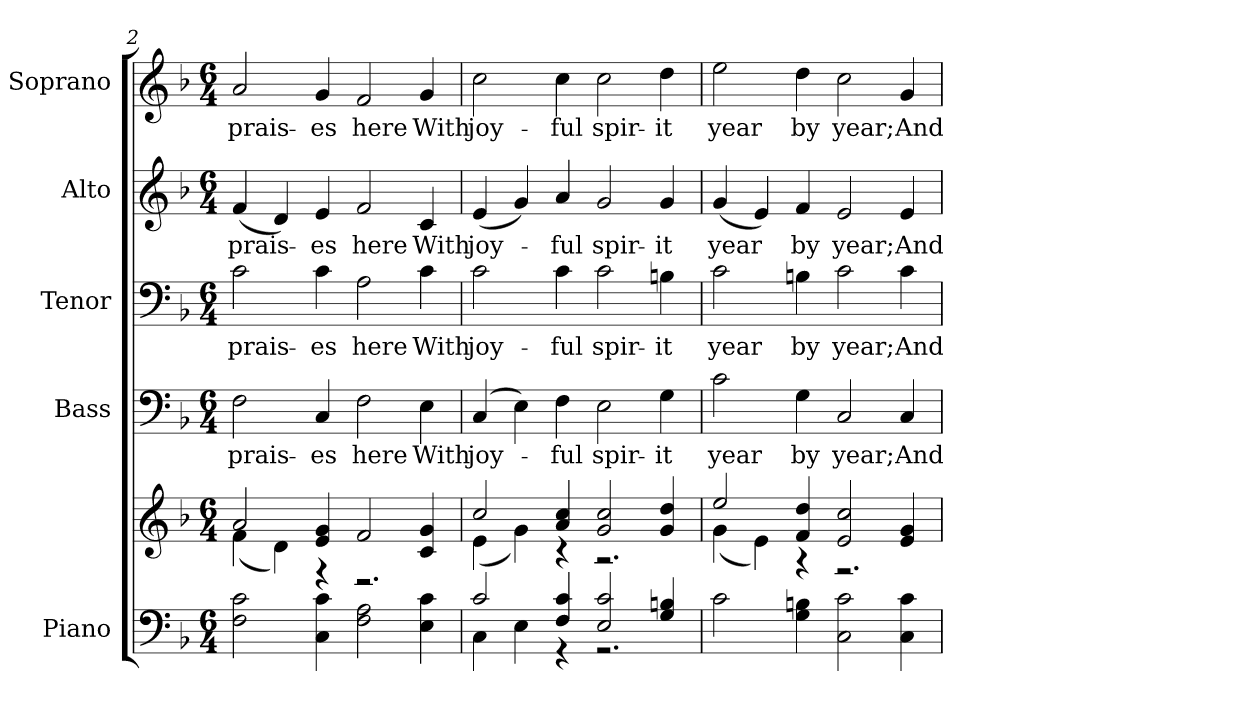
**kern	**kern	**kern	**text	**kern	**text	**kern	**text	**kern	**text
*part5	*part5	*part4	*part4	*part3	*part3	*part2	*part2	*part1	*part1
*staff6	*staff5	*staff4	*staff4	*staff3	*staff3	*staff2	*staff2	*staff1	*staff1
*I"Piano	*	*I"Bass	*	*I"Tenor	*	*I"Alto	*	*I"Soprano	*
*I'Pno.	*	*I'B.	*	*I'T.	*	*I'A.	*	*I'S.	*
*clefF4	*clefG2	*clefF4	*	*clefF4	*	*clefG2	*	*clefG2	*
*k[b-]	*k[b-]	*k[b-]	*	*k[b-]	*	*k[b-]	*	*k[b-]	*
*F:	*F:	*F:	*	*F:	*	*F:	*	*F:	*
*M6/4	*M6/4	*M6/4	*	*M6/4	*	*M6/4	*	*M6/4	*
=2	=2	=2	=2	=2	=2	=2	=2	=2	=2
*	*^	*	*	*	*	*	*	*	*
!	!	!	!	!LO:LY:b:color=#000000	!	!	!	!	!	!
!	!	!	!	!	!	!LO:LY:b:color=#000000	!	!	!	!
!	!	!	!	!	!	!	!	!LO:LY:b:color=#000000	!	!
!	!	!	!	!	!	!	!	!	!	!LO:LY:b:color=#000000
2Fi\ 2ci	2ai/	(4fi\	2Fi\	prais-	2ci\	prais-	(4fi/	prais-	2ai/	prais-
.	.	4di\)	.	.	.	.	4di/)	.	.	.
!	!	!	!	!LO:LY:b:color=#000000	!	!	!	!	!	!
!	!	!	!	!	!	!LO:LY:b:color=#000000	!	!	!	!
!	!	!	!	!	!	!	!	!LO:LY:b:color=#000000	!	!
!	!	!	!	!	!	!	!	!	!	!LO:LY:b:color=#000000
4Ci\ 4ci	4ei/ 4gi	4r	4Ci/	-es	4ci\	-es	4ei/	-es	4gi/	-es
!	!	!	!	!LO:LY:b:color=#000000	!	!	!	!	!	!
!	!	!	!	!	!	!LO:LY:b:color=#000000	!	!	!	!
!	!	!	!	!	!	!	!	!LO:LY:b:color=#000000	!	!
!	!	!	!	!	!	!	!	!	!	!LO:LY:b:color=#000000
2Fi\ 2Ai	2fi/	2.r	2Fi\	here	2Ai\	here	2fi/	here	2fi/	here
!	!	!	!	!LO:LY:b:color=#000000	!	!	!	!	!	!
!	!	!	!	!	!	!LO:LY:b:color=#000000	!	!	!	!
!	!	!	!	!	!	!	!	!LO:LY:b:color=#000000	!	!
!	!	!	!	!	!	!	!	!	!	!LO:LY:b:color=#000000
4Ei\ 4ci	4ci/ 4gi	.	4Ei\	With	4ci\	With	4ci/	With	4gi/	With
!!LO:PB:g=z
=3	=3	=3	=3	=3	=3	=3	=3	=3	=3	=3
*^	*	*	*	*	*	*	*	*	*	*
!	!	!	!	!	!LO:LY:b:color=#000000	!	!	!	!	!	!
!	!	!	!	!	!	!	!LO:LY:b:color=#000000	!	!	!	!
!	!	!	!	!	!	!	!	!	!LO:LY:b:color=#000000	!	!
!	!	!	!	!	!	!	!	!	!	!	!LO:LY:b:color=#000000
2ci/	4Ci\	2cci/	(4ei\	(4Ci/	joy-	2ci\	joy-	(4ei/	joy-	2cci\	joy-
.	4Ei\	.	4gi\)	4Ei\)	.	.	.	4gi/)	.	.	.
!	!	!	!	!	!LO:LY:b:color=#000000	!	!	!	!	!	!
!	!	!	!	!	!	!	!LO:LY:b:color=#000000	!	!	!	!
!	!	!	!	!	!	!	!	!	!LO:LY:b:color=#000000	!	!
!	!	!	!	!	!	!	!	!	!	!	!LO:LY:b:color=#000000
4Fi/ 4ci	4r	4ai/ 4cci	4r	4Fi\	-ful	4ci\	-ful	4ai/	-ful	4cci\	-ful
!	!	!	!	!	!LO:LY:b:color=#000000	!	!	!	!	!	!
!	!	!	!	!	!	!	!LO:LY:b:color=#000000	!	!	!	!
!	!	!	!	!	!	!	!	!	!LO:LY:b:color=#000000	!	!
!	!	!	!	!	!	!	!	!	!	!	!LO:LY:b:color=#000000
2Ei/ 2ci	2.r	2gi/ 2cci	2.r	2Ei\	spir-	2ci\	spir-	2gi/	spir-	2cci\	spir-
!	!	!	!	!	!LO:LY:b:color=#000000	!	!	!	!	!	!
!	!	!	!	!	!	!	!LO:LY:b:color=#000000	!	!	!	!
!	!	!	!	!	!	!	!	!	!LO:LY:b:color=#000000	!	!
!	!	!	!	!	!	!	!	!	!	!	!LO:LY:b:color=#000000
4Gi/ 4Bni	.	4gi/ 4ddi	.	4Gi\	-it	4Bni\	-it	4gi/	-it	4ddi\	-it
*v	*v	*	*	*	*	*	*	*	*	*	*
=4	=4	=4	=4	=4	=4	=4	=4	=4	=4	=4
!	!	!	!	!LO:LY:b:color=#000000	!	!	!	!	!	!
!	!	!	!	!	!	!LO:LY:b:color=#000000	!	!	!	!
!	!	!	!	!	!	!	!	!LO:LY:b:color=#000000	!	!
!	!	!	!	!	!	!	!	!	!	!LO:LY:b:color=#000000
2ci\	2eei/	(4gi\	2ci\	year	2ci\	year	(4gi/	year	2eei\	year
.	.	4ei\)	.	.	.	.	4ei/)	.	.	.
!	!	!	!	!LO:LY:b:color=#000000	!	!	!	!	!	!
!	!	!	!	!	!	!LO:LY:b:color=#000000	!	!	!	!
!	!	!	!	!	!	!	!	!LO:LY:b:color=#000000	!	!
!	!	!	!	!	!	!	!	!	!	!LO:LY:b:color=#000000
4Gi\ 4Bni	4fi/ 4ddi	4r	4Gi\	by	4Bni\	by	4fi/	by	4ddi\	by
!	!	!	!	!LO:LY:b:color=#000000	!	!	!	!	!	!
!	!	!	!	!	!	!LO:LY:b:color=#000000	!	!	!	!
!	!	!	!	!	!	!	!	!LO:LY:b:color=#000000	!	!
!	!	!	!	!	!	!	!	!	!	!LO:LY:b:color=#000000
2Ci\ 2ci	2ei/ 2cci	2.r	2Ci/	year;	2ci\	year;	2ei/	year;	2cci\	year;
!	!	!	!	!LO:LY:b:color=#000000	!	!	!	!	!	!
!	!	!	!	!	!	!LO:LY:b:color=#000000	!	!	!	!
!	!	!	!	!	!	!	!	!LO:LY:b:color=#000000	!	!
!	!	!	!	!	!	!	!	!	!	!LO:LY:b:color=#000000
4Ci\ 4ci	4ei/ 4gi	.	4Ci/	And	4ci\	And	4ei/	And	4gi/	And
*	*v	*v	*	*	*	*	*	*	*	*
=	=	=	=	=	=	=	=	=	=
*-	*-	*-	*-	*-	*-	*-	*-	*-	*-
